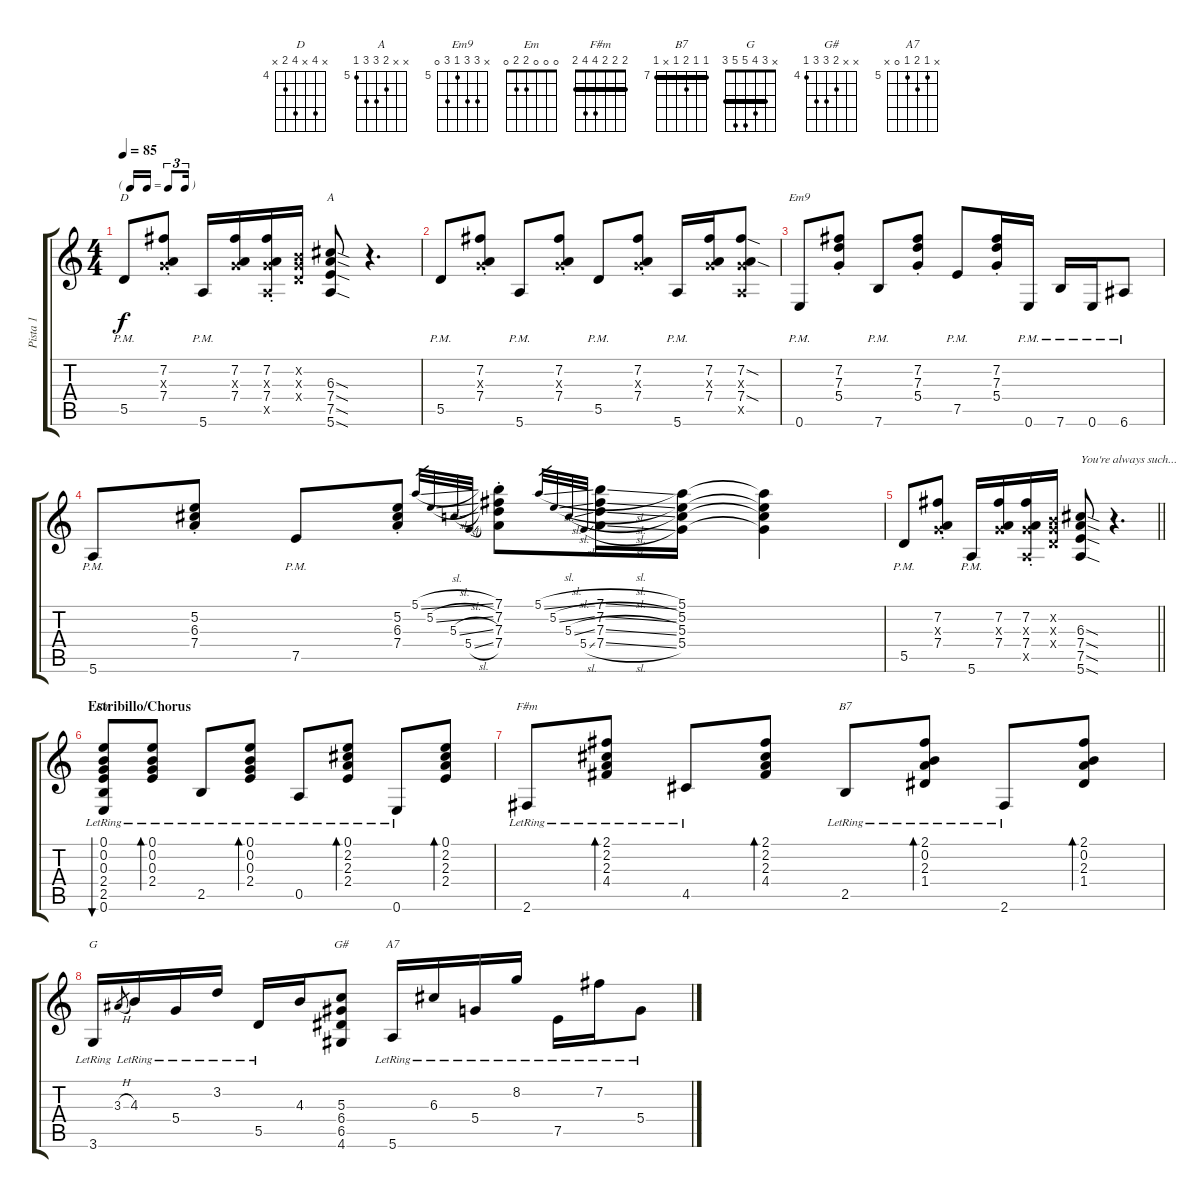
\track ("Pista 1" "Pista 1") {instrument acousticguitarsteel}
\staff {score tabs}
\tuning (E4 B3 G3 D3 A2 E2) {hide}
\chord ("D" x 7 x 7 5 x) {firstfret 4}
\chord ("A" x x 6 7 7 5) {firstfret 5 barre 5}
\chord ("Em9" x 7 7 5 7 0) {firstfret 5}
\chord ("Em" 0 0 0 2 2 0)
\chord ("F#m" 2 2 2 4 4 2) {barre 2}
\chord ("B7" 7 7 8 7 x 7) {firstfret 7 barre 7}
\chord ("G" x 3 4 5 5 3) {barre 3}
\chord ("G#" x x 5 6 6 4) {firstfret 4 barre 4}
\chord ("A7" x 5 6 5 0 x) {firstfret 5}
\ts (4 4)
\tf triplet16th
\tempo 85
\clef g2
\ks c
5.5{pm}.8{ch "D" dy f} (7.2{st} 0.3{x} 7.4{st}).8 5.6{pm}.16 (7.2 0.3{x} 7.4).16 (7.2{st} 0.3{x} 7.4{st} 0.5{x}).16 (0.2{x} 0.3{x} 0.4{x}).16 (6.3{sod} 7.4{sod} 7.5{sod} 5.6{sod}).8{ch "A"} r.4{d} |
5.5{pm}.8 (7.2{st} 0.3{x} 7.4{st}).8 5.6{pm}.8 (7.2{st} 0.3{x} 7.4{st}).8 5.5{pm}.8 (7.2{st} 0.3{x} 7.4{st}).8 5.6{pm}.16 (7.2 0.3{x} 7.4).16 (7.2{sod} 0.3{x} 7.4{sod} 0.5{x}).8 |
0.6{pm}.8{ch "Em9"} (7.2{st} 7.3{st} 5.4{st}).8 7.6{pm}.8 (7.2{st} 7.3{st} 5.4{st}).8 7.5{pm}.8 (7.2{st} 7.3{st} 5.4{st}).16 0.6{pm}.16 7.6{pm}.16 0.6{pm}.16 6.6{pm}.8 |
5.6{pm}.8 (5.2{st} 6.3{st} 7.4{st}).8 7.5{pm}.8 (5.2{st} 6.3{st} 7.4{st}).8 5.1{sl}.32{gr} 5.2{sl}.32{gr} 5.3{sl}.32{gr} 5.4{sl}.32{gr} (7.1{st} 7.2{st} 7.3{st} 7.4{st}).8 5.1{sl}.32{gr} 5.2{sl}.32{gr} 5.3{sl}.32{gr} 5.4{sl}.32{gr} (7.1{sl} 7.2{sl} 7.3{sl} 7.4{sl}).16 (5.1 5.2 5.3 5.4).16 (5.1{t} 5.2{t} 5.3{t} 5.4{t}).4 |
\barLineRight lightlight
5.5{pm}.8 (7.2{st} 0.3{x} 7.4{st}).8 5.6{pm}.16 (7.2 0.3{x} 7.4).16 (7.2{st} 0.3{x} 7.4{st} 0.5{x}).16 (0.2{x} 0.3{x} 0.4{x}).16 (6.3{sod} 7.4{sod} 7.5{sod} 5.6{sod}).8{txt "You're always such..."} r.4{d} |
\section ("" "Estribillo/Chorus")
(0.1 0.2 0.3 2.4 2.5{lr} 0.6{lr}).8{bu 120 ch "Em"} (0.1{lr} 0.2{lr} 0.3{lr} 2.4{lr}).8{bd 120} 2.5{lr}.8 (0.1{lr} 0.2{lr} 0.3{lr} 2.4{lr}).8{bd 120} 0.5{lr}.8 (0.1{lr} 2.2{lr} 2.3{lr} 2.4{lr}).8{bd 120} 0.6{lr}.8 (0.1 2.2 2.3 2.4).8{bd 120} |
2.6{lr}.8{ch "F#m"} (2.1{lr} 2.2{lr} 2.3{lr} 4.4{lr}).8{bd 120} 4.5{lr}.8 (2.1 2.2 2.3 4.4).8{bd 120} 2.5{lr}.8{ch "B7"} (2.1{lr} 0.2{lr} 2.3{lr} 1.4{lr}).8{bd 120} 2.6{lr}.8 (2.1 0.2 2.3 1.4).8{bd 120} |
3.6{lr}.16{ch "G"} 3.3{h}.8{gr} 4.3{lr}.16 5.4{lr}.16 3.2{lr}.16 5.5{lr}.16 4.3.16 (5.3 6.4 6.5 4.6).8{ch "G#"} 5.6{lr}.16{ch "A7"} 6.3{lr}.16 5.4{lr}.16 8.2{lr}.16 7.5{lr}.16 7.2{lr}.16 5.4{lr}.8
